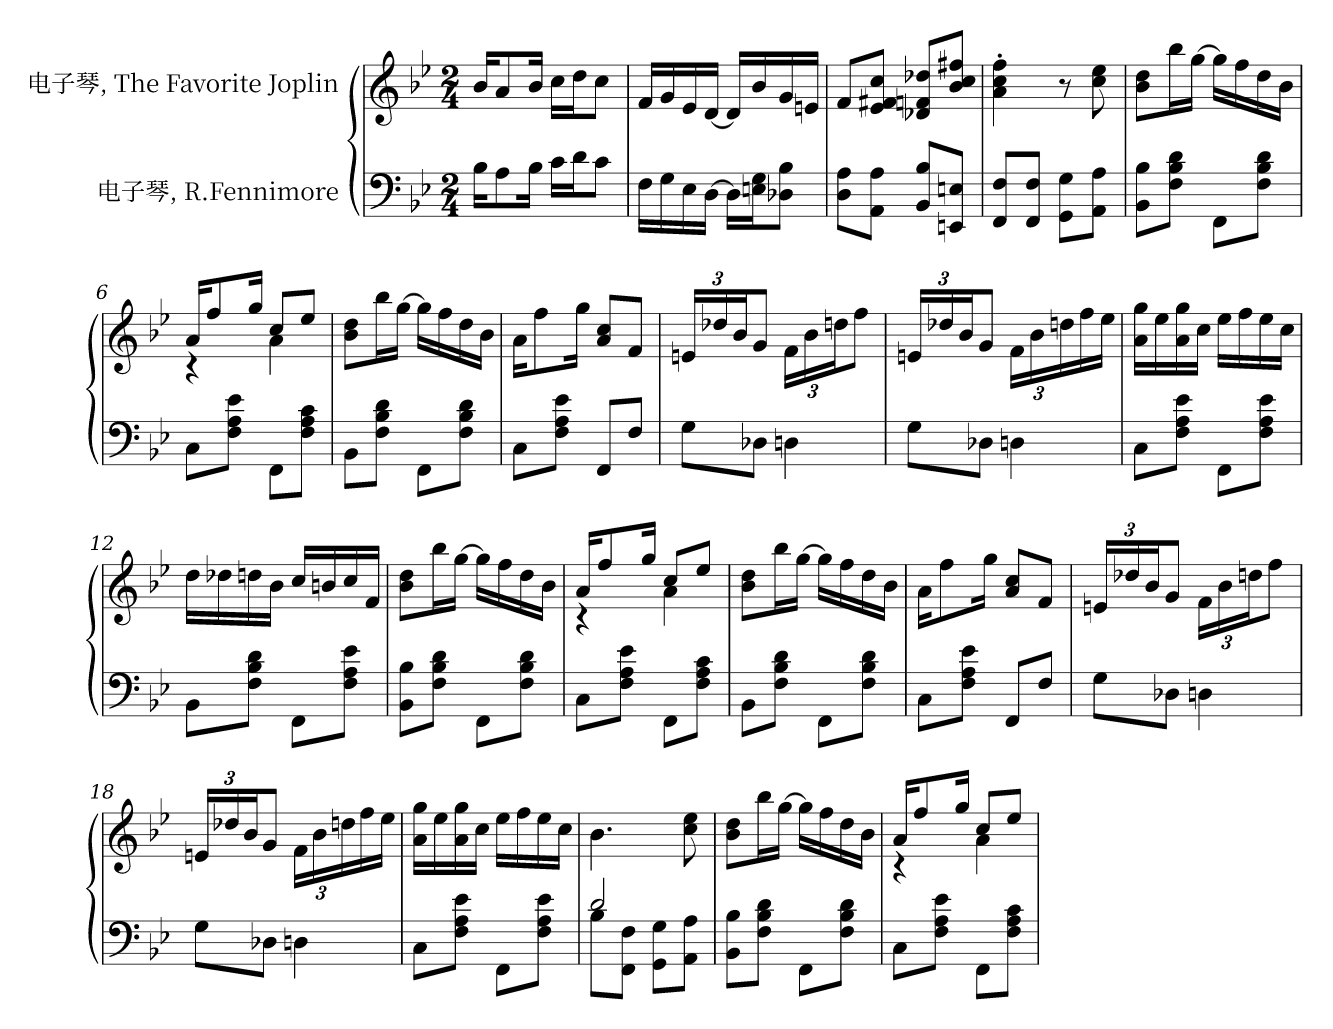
**kern	**kern
*part2	*part1
*staff2	*staff1
*I"电子琴, R.Fennimore	*I"电子琴, The Favorite Joplin
*clefF4	*clefG2
*k[b-e-]	*k[b-e-]
*M2/4	*M2/4
*MM65	*MM65
=1	=1
16B-\KL	16b-/KL
8A\	8a/
16B-\Jk	16b-/Jk
16c\LL	16cc\LL
16d\J	16dd\J
8c\J	8cc\J
=2	=2
16F\LL	16f/LL
16G\	16g/
16E-\	16e-/
[16D\JJ	[16d/JJ
16D\LL]	16d/LL]
16En\ 16G\J	16b-/
8D-X\ 8B-\J	16g/
.	16en/JJ
=3	=3
8D\ 8A\L	8f/L
8AA\ 8A\J	8e-/ 8f#X/ 8cc/J
8BB-/ 8B-/L	8d-X/ 8fn/ 8dd-X/L
8EEn/ 8En/J	8b-/ 8cc/ 8ff#X/J
!!LO:LB:g=z
=4	=4
8FF/ 8F/L	4a\' 4cc\' 4ff\'
8FF/ 8F/J	.
8GG\ 8G\L	8r
8AA\ 8A\J	8cc\ 8ee-\
=5	=5
8BB-\ 8B-\L	8b-\ 8dd\L
8F\ 8B-\ 8d\J	16bb-\L
.	[16gg\JJ
8FF\L	16gg\LL]
.	16ff\
8F\ 8B-\ 8d\J	16dd\
.	16b-\JJ
=6	=6
*	*^
8C\L	16a/KL	4r
.	8ff/	.
8F\ 8A\ 8e-\J	.	.
.	16gg/Jk	.
8FF\L	8cc/L	4a\
8F\ 8A\ 8c\J	8ee-/J	.
*	*v	*v
=7	=7
8BB-\L	8b-\ 8dd\L
8F\ 8B-\ 8d\J	16bb-\L
.	[16gg\JJ
8FF\L	16gg\LL]
.	16ff\
8F\ 8B-\ 8d\J	16dd\
.	16b-\JJ
=8	=8
8C\L	16a\KL
.	8ff\
8F\ 8A\ 8e-\J	.
.	16gg\Jk
8FF/L	8a/ 8cc/L
8F/J	8f/J
!!LO:LB:g=z
=9	=9
*	*Xbrackettup
8G\L	24en/LL
.	24dd-X/
.	24b-/J
8D-X\J	8g/J
4Dn\	24f\LL
.	24b-\
.	24ddn\J
.	8ff\J
=10	=10
8G\L	24en/LL
.	24dd-X/
.	24b-/J
8D-X\J	8g/J
4Dn\	24f\LL
.	24b-\
.	24ddn\
.	16ff\
.	16ee-\JJ
=11	=11
8C\L	16a\ 16gg\LL
.	16ee-\
8F\ 8A\ 8e-\J	16a\ 16gg\
.	16cc\JJ
8FF\L	16ee-\LL
.	16ff\
8F\ 8A\ 8e-\J	16ee-\
.	16cc\JJ
=12	=12
8BB-\L	16dd\LL
.	16dd-X\
8F\ 8B-\ 8d\J	16ddn\
.	16b-\JJ
8FF\L	16cc/LL
.	16bn/
8F\ 8A\ 8e-\J	16cc/
.	16f/JJ
!!LO:LB:g=z
=13	=13
8BB-\ 8B-\L	8b-\ 8dd\L
8F\ 8B-\ 8d\J	16bb-\L
.	[16gg\JJ
8FF\L	16gg\LL]
.	16ff\
8F\ 8B-\ 8d\J	16dd\
.	16b-\JJ
=14	=14
*	*^
8C\L	16a/KL	4r
.	8ff/	.
8F\ 8A\ 8e-\J	.	.
.	16gg/Jk	.
8FF\L	8cc/L	4a\
8F\ 8A\ 8c\J	8ee-/J	.
*	*v	*v
=15	=15
8BB-\L	8b-\ 8dd\L
8F\ 8B-\ 8d\J	16bb-\L
.	[16gg\JJ
8FF\L	16gg\LL]
.	16ff\
8F\ 8B-\ 8d\J	16dd\
.	16b-\JJ
=16	=16
8C\L	16a\KL
.	8ff\
8F\ 8A\ 8e-\J	.
.	16gg\Jk
8FF/L	8a/ 8cc/L
8F/J	8f/J
=17	=17
8G\L	24en/LL
.	24dd-X/
.	24b-/J
8D-X\J	8g/J
4Dn\	24f\LL
.	24b-\
.	24ddn\J
.	8ff\J
!!LO:LB:g=z
=18	=18
8G\L	24en/LL
.	24dd-X/
.	24b-/J
8D-X\J	8g/J
4Dn\	24f\LL
.	24b-\
.	24ddn\
.	16ff\
.	16ee-\JJ
=19	=19
8C\L	16a\ 16gg\LL
.	16ee-\
8F\ 8A\ 8e-\J	16a\ 16gg\
.	16cc\JJ
8FF\L	16ee-\LL
.	16ff\
8F\ 8A\ 8e-\J	16ee-\
.	16cc\JJ
=20	=20
*^	*
2d/	8B-\L	4.b-\
.	8FF\ 8F\J	.
.	8GG\ 8G\L	.
.	8AA\ 8A\J	8cc\ 8ee-\
*v	*v	*
=21	=21
8BB-\ 8B-\L	8b-\ 8dd\L
8F\ 8B-\ 8d\J	16bb-\L
.	[16gg\JJ
8FF\L	16gg\LL]
.	16ff\
8F\ 8B-\ 8d\J	16dd\
.	16b-\JJ
=22	=22
*	*^
8C\L	16a/KL	4r
.	8ff/	.
8F\ 8A\ 8e-\J	.	.
.	16gg/Jk	.
8FF\L	8cc/L	4a\
8F\ 8A\ 8c\J	8ee-/J	.
*	*v	*v
=	=
*-	*-
